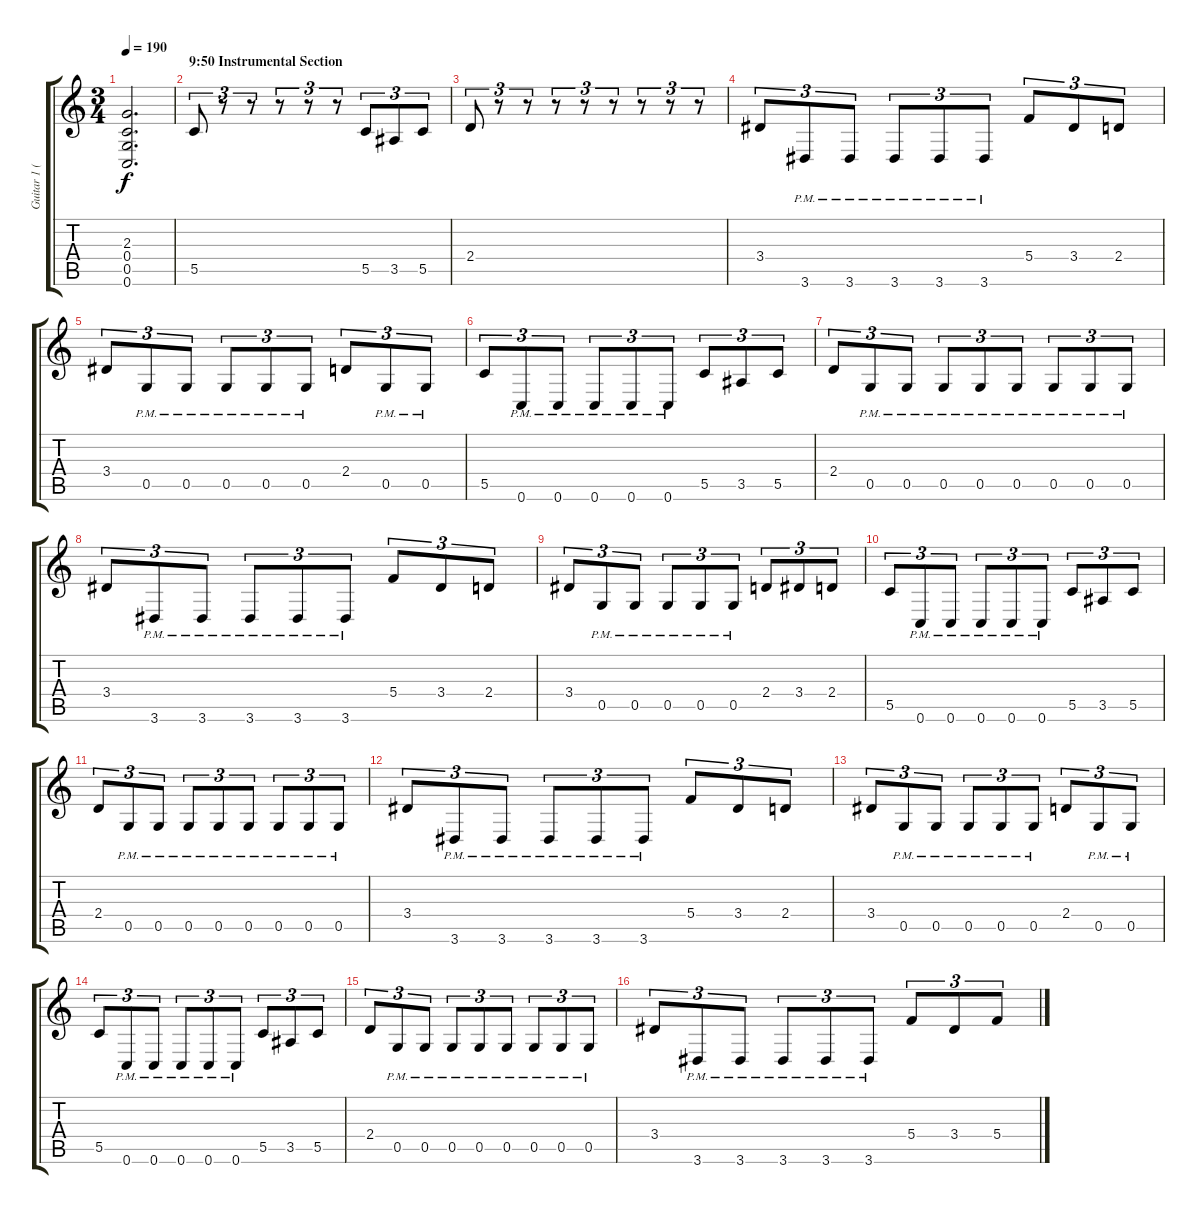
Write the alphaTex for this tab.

\track ("Guitar 1 (Teemu)" "Guitar 1 (") {instrument distortionguitar}
\staff {score tabs}
\tuning (D4 A3 F3 C3 G2 C2) {hide}
\ts (3 4)
\tempo 190
\clef g2
\ks c
(2.3 0.4 0.5 0.6).2{d dy f} |
\section ("" "9:50 Instrumental Section")
5.5.8{tu (3 2)} r.8{tu (3 2)} r.8{tu (3 2)} r.8{tu (3 2)} r.8{tu (3 2)} r.8{tu (3 2)} 5.5.8{tu (3 2)} 3.5.8{tu (3 2)} 5.5.8{tu (3 2)} |
2.4.8{tu (3 2)} r.8{tu (3 2)} r.8{tu (3 2)} r.8{tu (3 2)} r.8{tu (3 2)} r.8{tu (3 2)} r.8{tu (3 2)} r.8{tu (3 2)} r.8{tu (3 2)} |
3.4.8{tu (3 2)} 3.6{pm}.8{tu (3 2)} 3.6{pm}.8{tu (3 2)} 3.6{pm}.8{tu (3 2)} 3.6{pm}.8{tu (3 2)} 3.6{pm}.8{tu (3 2)} 5.4.8{tu (3 2)} 3.4.8{tu (3 2)} 2.4.8{tu (3 2)} |
3.4.8{tu (3 2)} 0.5{pm}.8{tu (3 2)} 0.5{pm}.8{tu (3 2)} 0.5{pm}.8{tu (3 2)} 0.5{pm}.8{tu (3 2)} 0.5{pm}.8{tu (3 2)} 2.4.8{tu (3 2)} 0.5{pm}.8{tu (3 2)} 0.5{pm}.8{tu (3 2)} |
5.5.8{tu (3 2)} 0.6{pm}.8{tu (3 2)} 0.6{pm}.8{tu (3 2)} 0.6{pm}.8{tu (3 2)} 0.6{pm}.8{tu (3 2)} 0.6{pm}.8{tu (3 2)} 5.5.8{tu (3 2)} 3.5.8{tu (3 2)} 5.5.8{tu (3 2)} |
2.4.8{tu (3 2)} 0.5{pm}.8{tu (3 2)} 0.5{pm}.8{tu (3 2)} 0.5{pm}.8{tu (3 2)} 0.5{pm}.8{tu (3 2)} 0.5{pm}.8{tu (3 2)} 0.5{pm}.8{tu (3 2)} 0.5{pm}.8{tu (3 2)} 0.5{pm}.8{tu (3 2)} |
3.4.8{tu (3 2)} 3.6{pm}.8{tu (3 2)} 3.6{pm}.8{tu (3 2)} 3.6{pm}.8{tu (3 2)} 3.6{pm}.8{tu (3 2)} 3.6{pm}.8{tu (3 2)} 5.4.8{tu (3 2)} 3.4.8{tu (3 2)} 2.4.8{tu (3 2)} |
3.4.8{tu (3 2)} 0.5{pm}.8{tu (3 2)} 0.5{pm}.8{tu (3 2)} 0.5{pm}.8{tu (3 2)} 0.5{pm}.8{tu (3 2)} 0.5{pm}.8{tu (3 2)} 2.4.8{tu (3 2)} 3.4.8{tu (3 2)} 2.4.8{tu (3 2)} |
5.5.8{tu (3 2)} 0.6{pm}.8{tu (3 2)} 0.6{pm}.8{tu (3 2)} 0.6{pm}.8{tu (3 2)} 0.6{pm}.8{tu (3 2)} 0.6{pm}.8{tu (3 2)} 5.5.8{tu (3 2)} 3.5.8{tu (3 2)} 5.5.8{tu (3 2)} |
2.4.8{tu (3 2)} 0.5{pm}.8{tu (3 2)} 0.5{pm}.8{tu (3 2)} 0.5{pm}.8{tu (3 2)} 0.5{pm}.8{tu (3 2)} 0.5{pm}.8{tu (3 2)} 0.5{pm}.8{tu (3 2)} 0.5{pm}.8{tu (3 2)} 0.5{pm}.8{tu (3 2)} |
3.4.8{tu (3 2)} 3.6{pm}.8{tu (3 2)} 3.6{pm}.8{tu (3 2)} 3.6{pm}.8{tu (3 2)} 3.6{pm}.8{tu (3 2)} 3.6{pm}.8{tu (3 2)} 5.4.8{tu (3 2)} 3.4.8{tu (3 2)} 2.4.8{tu (3 2)} |
3.4.8{tu (3 2)} 0.5{pm}.8{tu (3 2)} 0.5{pm}.8{tu (3 2)} 0.5{pm}.8{tu (3 2)} 0.5{pm}.8{tu (3 2)} 0.5{pm}.8{tu (3 2)} 2.4.8{tu (3 2)} 0.5{pm}.8{tu (3 2)} 0.5{pm}.8{tu (3 2)} |
5.5.8{tu (3 2)} 0.6{pm}.8{tu (3 2)} 0.6{pm}.8{tu (3 2)} 0.6{pm}.8{tu (3 2)} 0.6{pm}.8{tu (3 2)} 0.6{pm}.8{tu (3 2)} 5.5.8{tu (3 2)} 3.5.8{tu (3 2)} 5.5.8{tu (3 2)} |
2.4.8{tu (3 2)} 0.5{pm}.8{tu (3 2)} 0.5{pm}.8{tu (3 2)} 0.5{pm}.8{tu (3 2)} 0.5{pm}.8{tu (3 2)} 0.5{pm}.8{tu (3 2)} 0.5{pm}.8{tu (3 2)} 0.5{pm}.8{tu (3 2)} 0.5{pm}.8{tu (3 2)} |
3.4.8{tu (3 2)} 3.6{pm}.8{tu (3 2)} 3.6{pm}.8{tu (3 2)} 3.6{pm}.8{tu (3 2)} 3.6{pm}.8{tu (3 2)} 3.6{pm}.8{tu (3 2)} 5.4.8{tu (3 2)} 3.4.8{tu (3 2)} 5.4.8{tu (3 2)}
